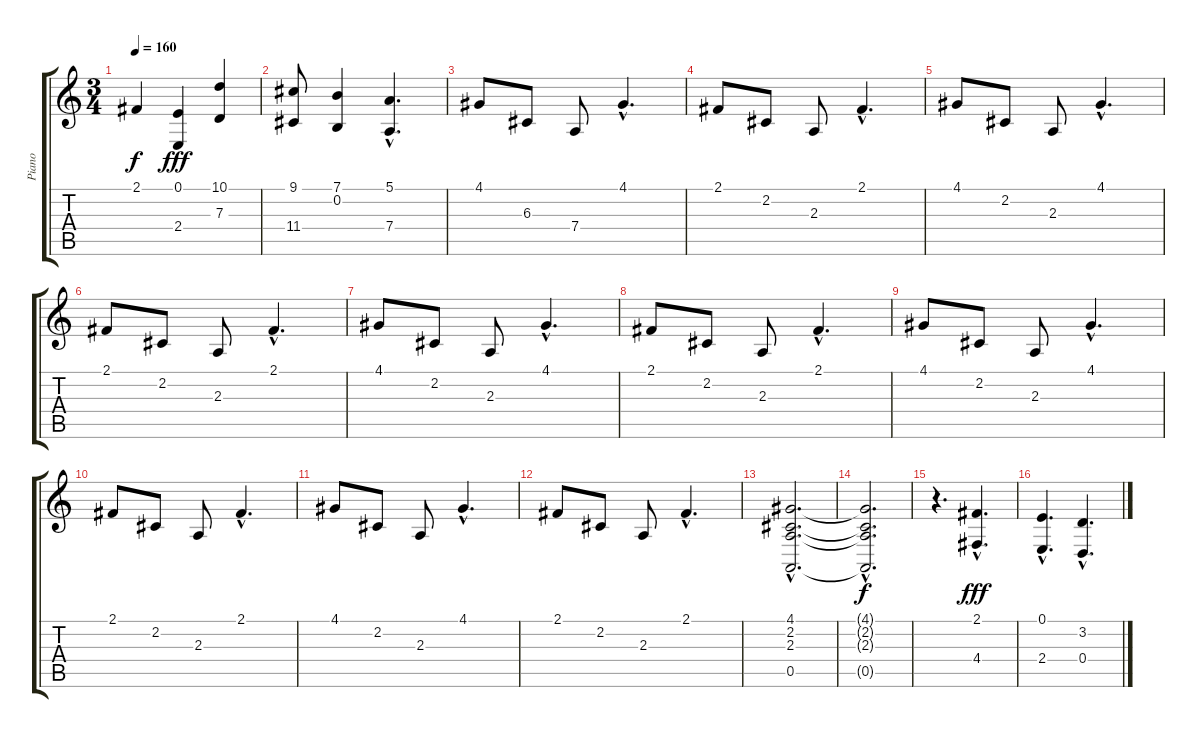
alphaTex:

\track ("Piano" "Piano") {instrument acousticgrandpiano}
\staff {score tabs}
\tuning (E4 B3 G3 D3 A2 E2) {hide}
\ts (3 4)
\tempo 160
\clef g2
\ks c
2.1{t}.4{dy f} (0.1 2.4).4{dy fff} (10.1 7.3).4 |
(9.1 11.4).8 (7.1 0.2).4 (5.1{hac} 7.4{hac}).4{d} |
4.1.8 6.3.8 7.4.8 4.1{hac}.4{d} |
2.1.8 2.2.8 2.3.8 2.1{hac}.4{d} |
4.1.8 2.2.8 2.3.8 4.1{hac}.4{d} |
2.1.8 2.2.8 2.3.8 2.1{hac}.4{d} |
4.1.8 2.2.8 2.3.8 4.1{hac}.4{d} |
2.1.8 2.2.8 2.3.8 2.1{hac}.4{d} |
4.1.8 2.2.8 2.3.8 4.1{hac}.4{d} |
2.1.8 2.2.8 2.3.8 2.1{hac}.4{d} |
4.1.8 2.2.8 2.3.8 4.1{hac}.4{d} |
2.1.8 2.2.8 2.3.8 2.1{hac}.4{d} |
(4.1{hac} 2.2{hac} 2.3{hac} 0.5{hac}).2{d} |
(4.1{hac t} 2.2{hac t} 2.3{hac t} 0.5{hac t}).2{d dy f} |
r.4{d} (2.1{hac} 4.4{hac}).4{d dy fff} |
(0.1{hac} 2.4{hac}).4{d} (3.2{hac} 0.4{hac}).4{d}
